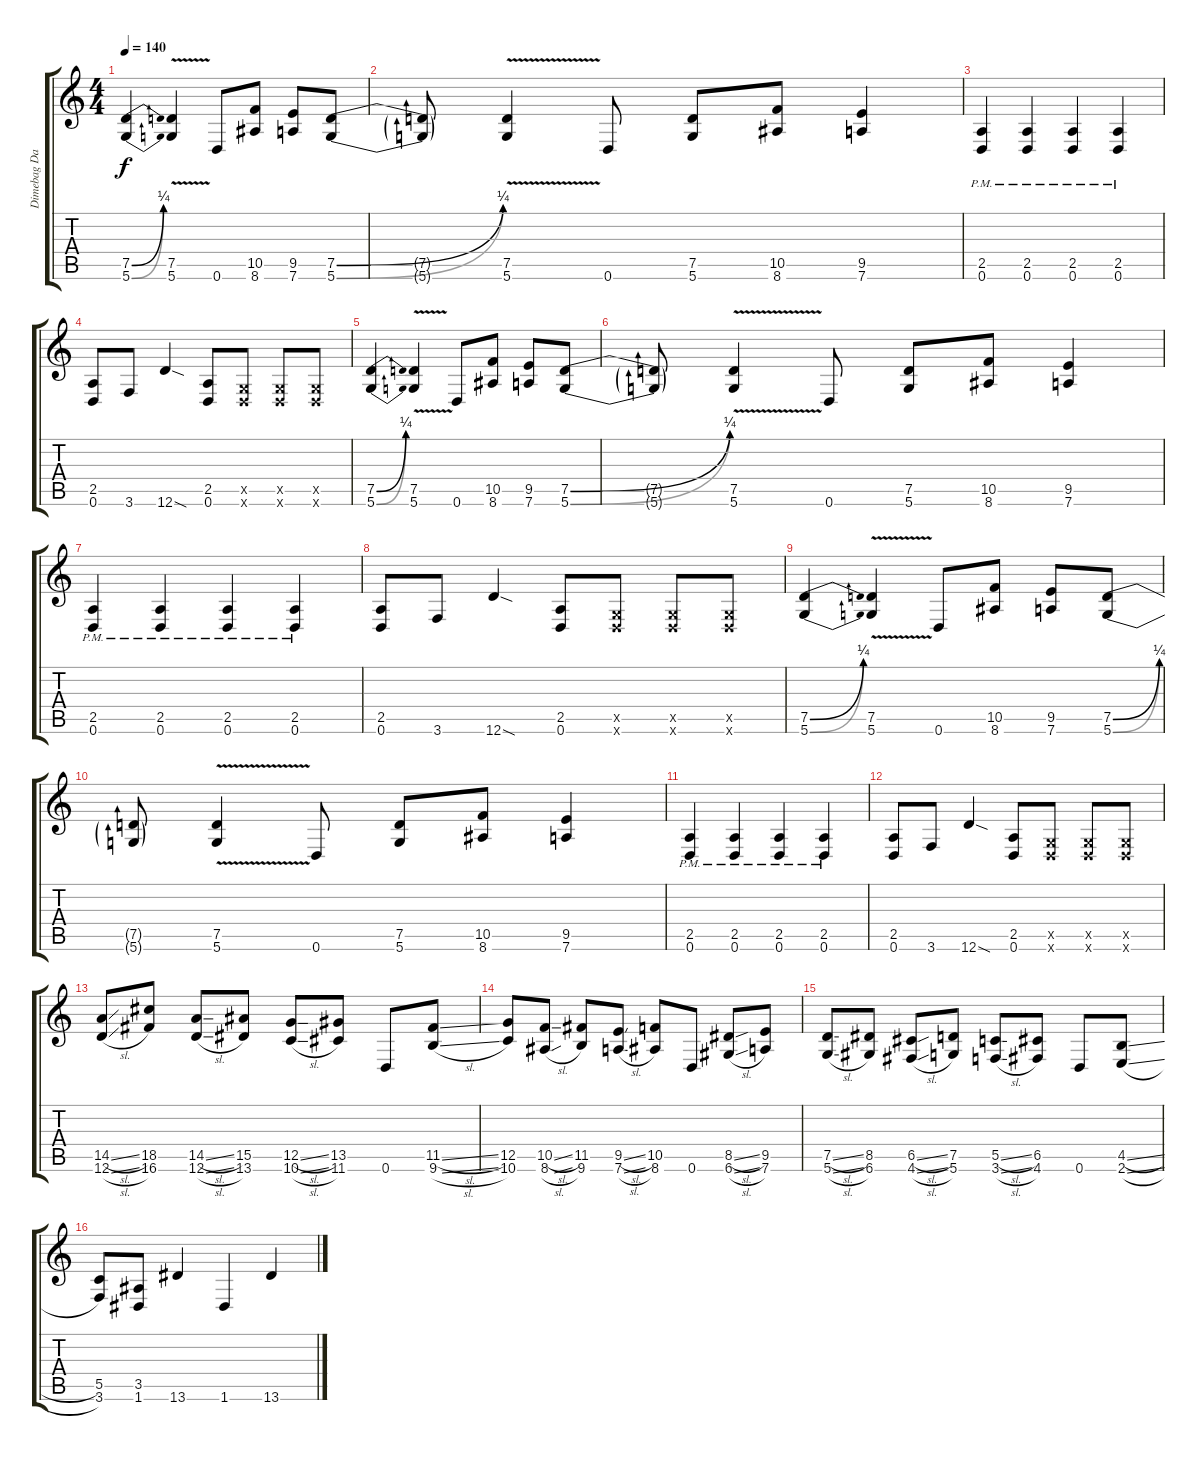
\track ("Dimebag Darrell" "Dimebag Da") {instrument overdrivenguitar}
\staff {score tabs}
\tuning (D4 A3 F3 C3 G2 D2) {hide}
\ts (4 4)
\tempo 140
\clef g2
\ks c
(7.5{be (bend 0 0 60 1)} 5.6{be (bend 0 0 60 1)}).4{dy f} (7.5{v} 5.6{v}).4 0.6.8 (10.5 8.6).8 (9.5 7.6).8 (7.5{be (bend 0 0 60 1)} 5.6{be (bend 0 0 60 1)}).8 |
(7.5{t} 5.6{t}).8 (7.5{v} 5.6{v}).4 0.6.8 (7.5 5.6).8 (10.5 8.6).8 (9.5 7.6).4 |
(2.5{pm} 0.6{pm}).4 (2.5{pm} 0.6{pm}).4 (2.5{pm} 0.6{pm}).4 (2.5{pm} 0.6{pm}).4 |
(2.5 0.6).8 3.6.8 12.6{sod}.4 (2.5 0.6).8 (0.5{x} 0.6{x}).8 (0.5{x} 0.6{x}).8 (0.5{x} 0.6{x}).8 |
(7.5{be (bend 0 0 60 1)} 5.6{be (bend 0 0 60 1)}).4 (7.5{v} 5.6{v}).4 0.6.8 (10.5 8.6).8 (9.5 7.6).8 (7.5{be (bend 0 0 60 1)} 5.6{be (bend 0 0 60 1)}).8 |
(7.5{t} 5.6{t}).8 (7.5{v} 5.6{v}).4 0.6.8 (7.5 5.6).8 (10.5 8.6).8 (9.5 7.6).4 |
(2.5{pm} 0.6{pm}).4 (2.5{pm} 0.6{pm}).4 (2.5{pm} 0.6{pm}).4 (2.5{pm} 0.6{pm}).4 |
(2.5 0.6).8 3.6.8 12.6{sod}.4 (2.5 0.6).8 (0.5{x} 0.6{x}).8 (0.5{x} 0.6{x}).8 (0.5{x} 0.6{x}).8 |
(7.5{be (bend 0 0 60 1)} 5.6{be (bend 0 0 60 1)}).4 (7.5{v} 5.6{v}).4 0.6.8 (10.5 8.6).8 (9.5 7.6).8 (7.5{be (bend 0 0 60 1)} 5.6{be (bend 0 0 60 1)}).8 |
(7.5{t} 5.6{t}).8 (7.5{v} 5.6{v}).4 0.6.8 (7.5 5.6).8 (10.5 8.6).8 (9.5 7.6).4 |
(2.5{pm} 0.6{pm}).4 (2.5{pm} 0.6{pm}).4 (2.5{pm} 0.6{pm}).4 (2.5{pm} 0.6{pm}).4 |
(2.5 0.6).8 3.6.8 12.6{sod}.4 (2.5 0.6).8 (0.5{x} 0.6{x}).8 (0.5{x} 0.6{x}).8 (0.5{x} 0.6{x}).8 |
(14.5{sl} 12.6{sl}).8 (18.5 16.6).8 (14.5{sl} 12.6{sl}).8 (15.5 13.6).8 (12.5{sl} 10.6{sl}).8 (13.5 11.6).8 0.6.8 (11.5{sl} 9.6{sl}).8 |
(12.5 10.6).8 (10.5{sl} 8.6{sl}).8 (11.5 9.6).8 (9.5{sl} 7.6{sl}).8 (10.5 8.6).8 0.6.8 (8.5{sl} 6.6{sl}).8 (9.5 7.6).8 |
(7.5{sl} 5.6{sl}).8 (8.5 6.6).8 (6.5{sl} 4.6{sl}).8 (7.5 5.6).8 (5.5{sl} 3.6{sl}).8 (6.5 4.6).8 0.6.8 (4.5{sl} 2.6{sl}).8 |
(5.5 3.6).8 (3.5 1.6).8 13.6.4 1.6.4 13.6.4
